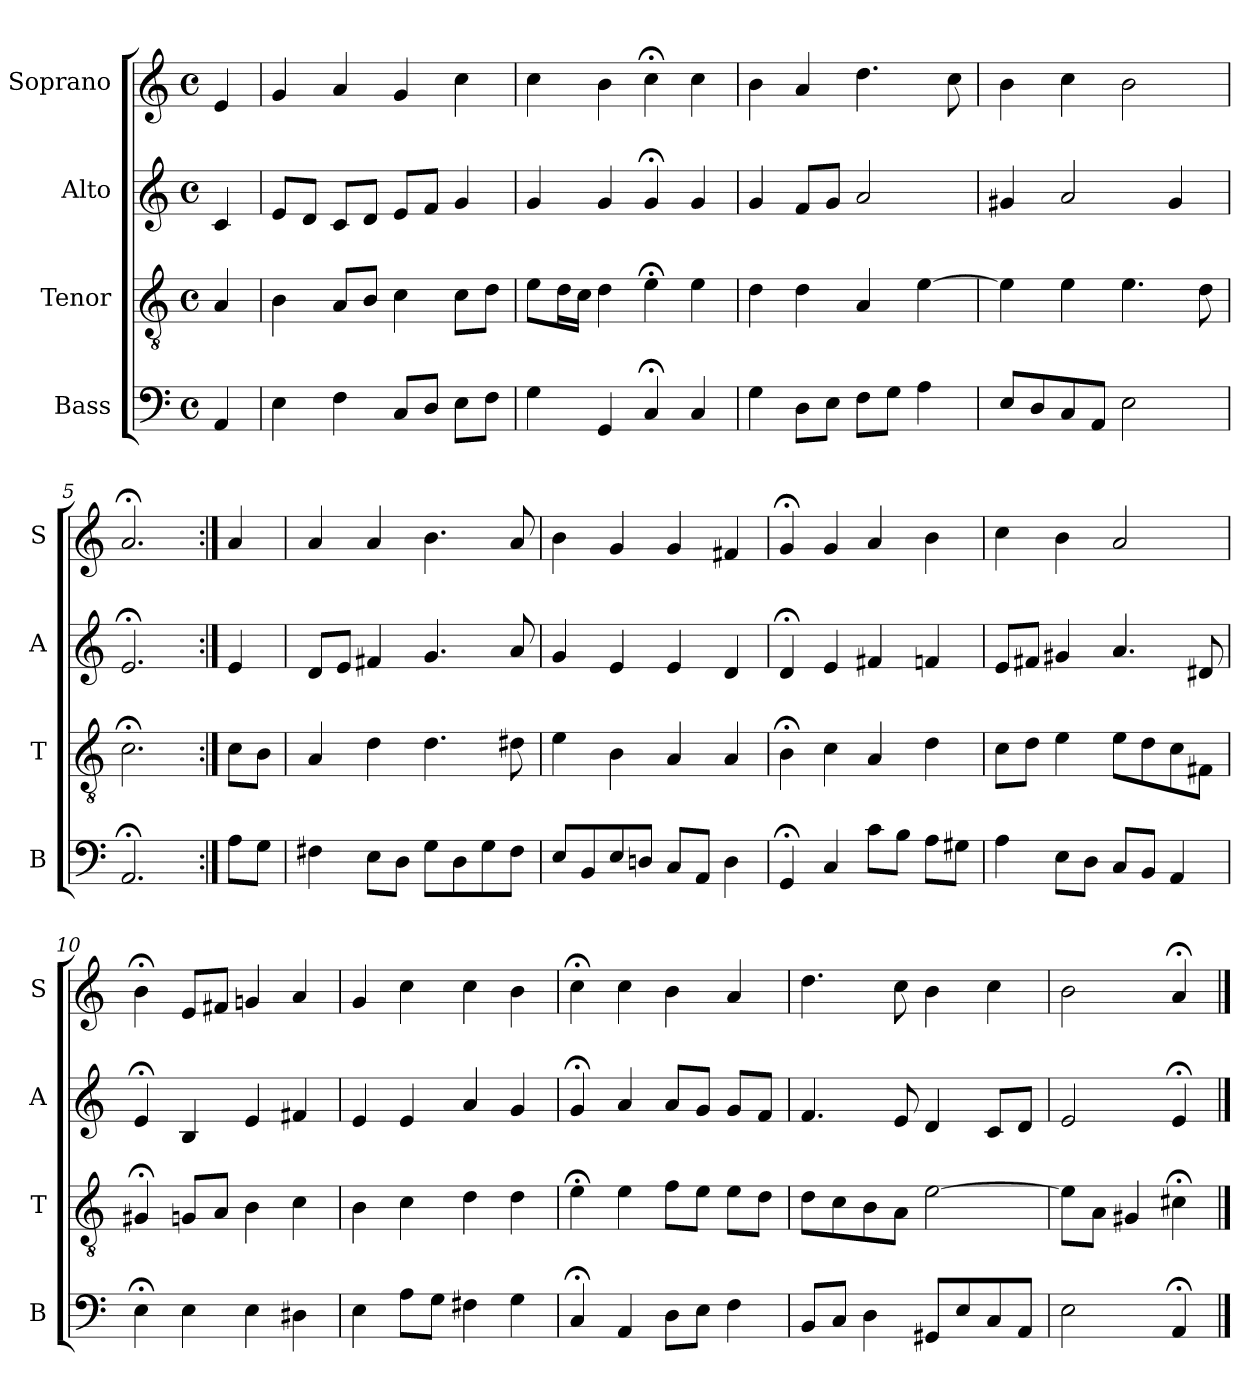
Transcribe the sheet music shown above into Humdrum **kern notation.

**kern	**kern	**kern	**kern
*part4	*part3	*part2	*part1
*staff4	*staff3	*staff2	*staff1
*I"Bass	*I"Tenor	*I"Alto	*I"Soprano
*I'B	*I'T	*I'A	*I'S
*clefF4	*clefGv2	*clefG2	*clefG2
*k[]	*k[]	*k[]	*k[]
*a:	*a:	*a:	*a:
*M4/4	*M4/4	*M4/4	*M4/4
*met(c)	*met(c)	*met(c)	*met(c)
*MM100	*MM100	*MM100	*MM100
=	=	=	=
4AA	4A	4c	4e
=1	=1	=1	=1
4E	4B	8eL	4g
.	.	8dJ	.
4F	8AL	8cL	4a
.	8BJ	8dJ	.
8CL	4c	8eL	4g
8DJ	.	8fJ	.
8EL	8cL	4g	4cc
8FJ	8dJ	.	.
=2	=2	=2	=2
4G	8eL	4g	4cc
.	16dL	.	.
.	16cJJ	.	.
4GG	4d	4g	4b
4C;<	4e;<	4g;<	4cc;<
4C	4e	4g	4cc
=3	=3	=3	=3
4G	4d	4g	4b
8DL	4d	8fL	4a
8EJ	.	8gJ	.
8FL	4Ai	2a	4.dd
8GiJ	.	.	.
4Ai	[4ei	.	.
.	.	.	8cc
=4	=4	=4	=4
8EL	4ei]	4g#X	4b
8D	.	.	.
8C	4e	2a	4cc
8AAJ	.	.	.
2E	4.e	.	2b
.	.	4g#	.
.	8d	.	.
=5	=5	=5	=5
2.AA;<	2.c;<	2.e;<	2.a;<
=:|!	=:|!	=:|!	=:|!
8AL	8cL	4e	4a
8GJ	8BJ	.	.
=6	=6	=6	=6
4F#X	4A	8dL	4a
.	.	8eJ	.
8EL	4d	4f#X	4a
8DJ	.	.	.
8GL	4.d	4.g	4.b
8D	.	.	.
8G	.	.	.
8F#J	8d#Xi	8a	8ai
=7	=7	=7	=7
8EL	4ei	4g	4bi
8BB	.	.	.
8E	4B	4e	4g
8DnJ	.	.	.
8CL	4A	4e	4g
8AAJ	.	.	.
4D	4A	4d	4f#X
=8	=8	=8	=8
4GG;<	4B;<	4d;<	4g;<
4C	4c	4e	4g
8cL	4A	4f#X	4a
8BJ	.	.	.
8AL	4d	4fn	4b
8G#XJ	.	.	.
=9	=9	=9	=9
4A	8cL	8eL	4cc
.	8dJ	8f#XJ	.
8EL	4e	4g#X	4b
8DJ	.	.	.
8CL	8eL	4.a	2ai
8BBJ	8d	.	.
4AA	8c	.	.
.	8F#XJ	8d#Xi	.
=10	=10	=10	=10
4E;<	4G#X;<	4e;<i	4b;<i
4E	8GnL	4B	8eL
.	8AJ	.	8f#XJ
4E	4B	4e	4gn
4D#X	4c	4f#X	4a
=11	=11	=11	=11
4E	4B	4ei	4g
8AL	4ci	4ei	4cc
8GJ	.	.	.
4F#X	4di	4ai	4cc
4G	4d	4g	4b
=12	=12	=12	=12
4C;<	4e;<	4g;<	4cc;<
4AA	4e	4a	4cc
8DL	8fL	8aL	4b
8EJ	8eJ	8gJ	.
4F	8eL	8gL	4a
.	8dJ	8fJ	.
=13	=13	=13	=13
8BBL	8dL	4.f	4.dd
8CJ	8c	.	.
4D	8B	.	.
.	8AJ	8e	8cc
8GG#XL	[2e	4d	4b
8E	.	.	.
8C	.	8cL	4cc
8AAJ	.	8dJ	.
=14	=14	=14	=14
2E	8eL]	2e	2b
.	8AJ	.	.
.	4G#X	.	.
4AA;<	4c#X;<	4e;<	4a;<
==	==	==	==
*-	*-	*-	*-
